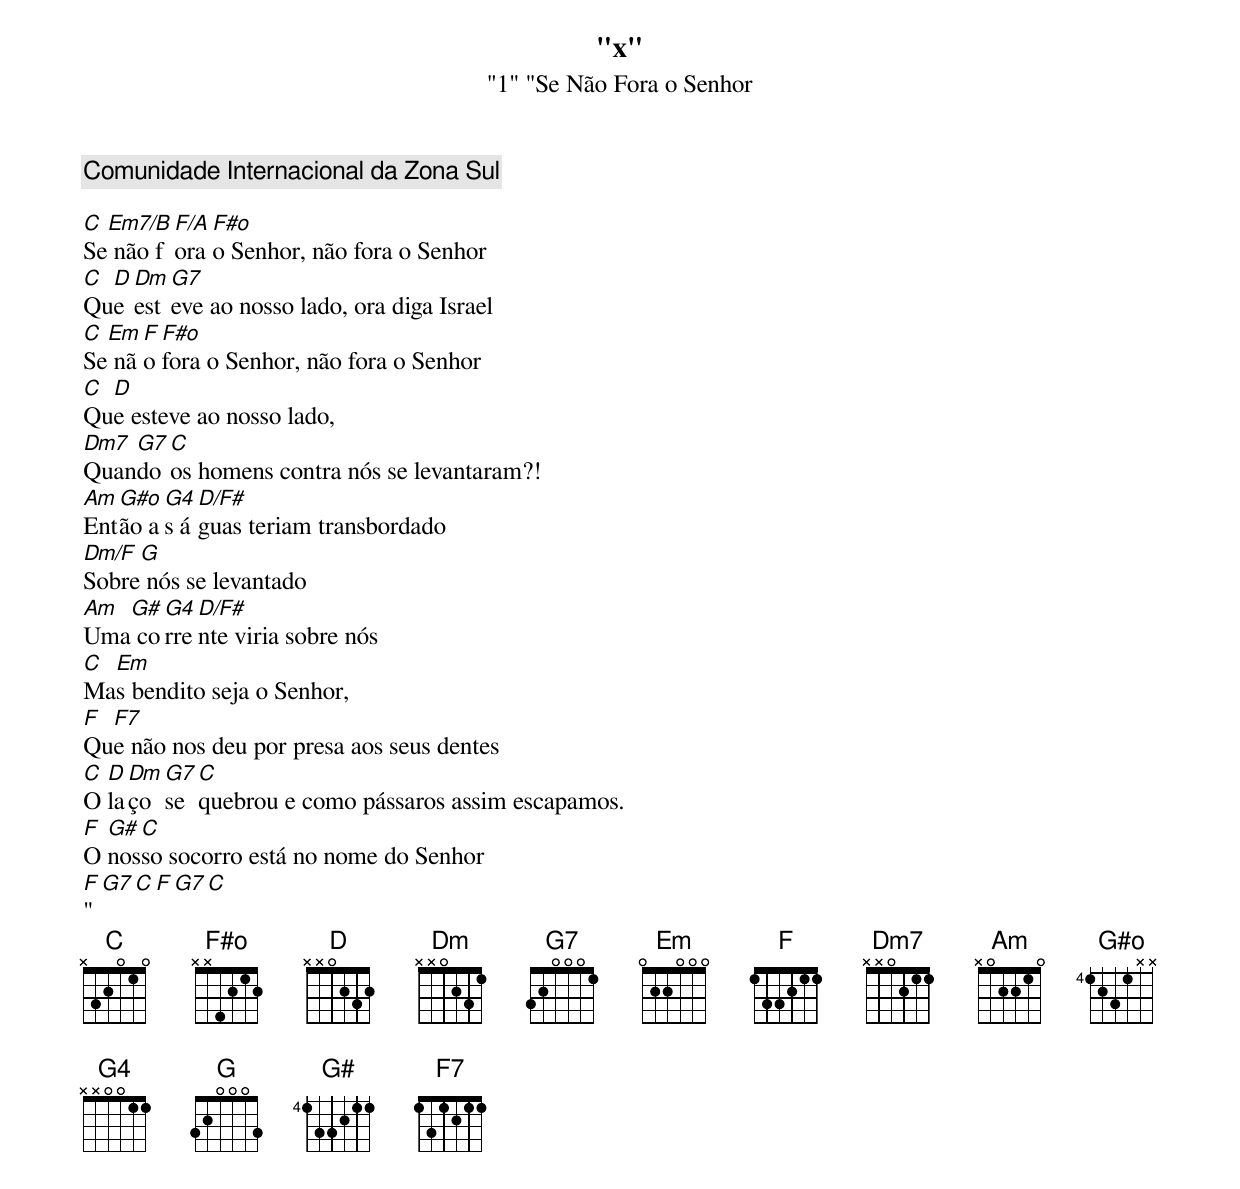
"x"
"1" "Se Não Fora o Senhor
Comunidade Internacional da Zona Sul

C Em7/B F/A F#o
Se não fora o Senhor, não fora o Senhor
C D Dm G7
Que esteve ao nosso lado, ora diga Israel
C Em F F#o
Se não fora o Senhor, não fora o Senhor
C D
Que esteve ao nosso lado,
Dm7 G7 C
Quando os homens contra nós se levantaram?!
Am G#o G4 D/F#
Então as águas teriam transbordado
Dm/F G
Sobre nós se levantado
Am G# G4 D/F#
Uma corrente viria sobre nós
C Em
Mas bendito seja o Senhor,
F F7
Que não nos deu por presa aos seus dentes
C D Dm G7 C
O laço se quebrou e como pássaros assim escapamos.
F G# C
O nosso socorro está no nome do Senhor
F G7 C F G7 C
"
